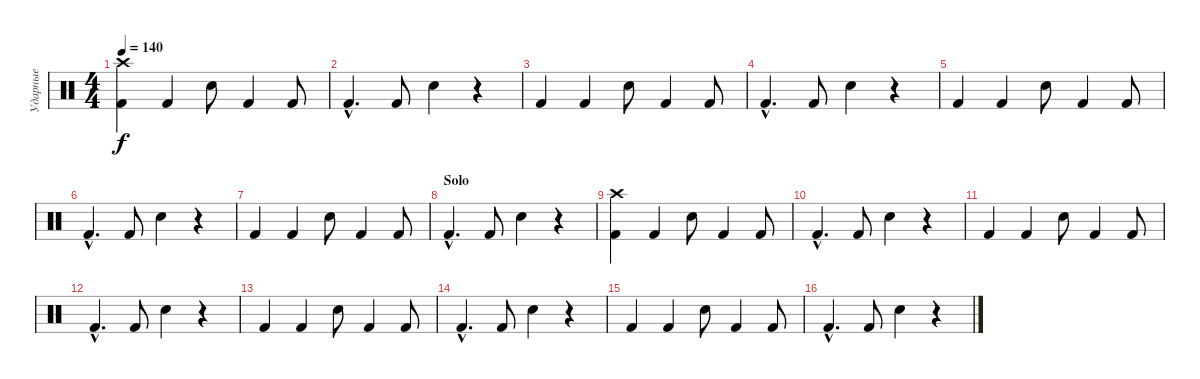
\track ("Ударные" "Ударные") {instrument percussion}
\staff {score}
\articulation defaults
\ts (4 4)
\tempo 140
\clef neutral
\ks c
("Kick (hit) 2" "Crash high (hit)").4{dy f} "Kick (hit) 2".4 "Snare (hit) 2".8 "Kick (hit) 2".4 "Kick (hit) 2".8 |
"Kick (hit) 2"{hac}.4{d} "Kick (hit) 2".8 "Snare (hit) 2".4 r.4 |
"Kick (hit) 2".4 "Kick (hit) 2".4 "Snare (hit) 2".8 "Kick (hit) 2".4 "Kick (hit) 2".8 |
"Kick (hit) 2"{hac}.4{d} "Kick (hit) 2".8 "Snare (hit) 2".4 r.4 |
"Kick (hit) 2".4 "Kick (hit) 2".4 "Snare (hit) 2".8 "Kick (hit) 2".4 "Kick (hit) 2".8 |
"Kick (hit) 2"{hac}.4{d} "Kick (hit) 2".8 "Snare (hit) 2".4 r.4 |
"Kick (hit) 2".4 "Kick (hit) 2".4 "Snare (hit) 2".8 "Kick (hit) 2".4 "Kick (hit) 2".8 |
\section ("" "Solo")
"Kick (hit) 2"{hac}.4{d} "Kick (hit) 2".8 "Snare (hit) 2".4 r.4 |
("Kick (hit) 2" "Crash high (hit)").4 "Kick (hit) 2".4 "Snare (hit) 2".8 "Kick (hit) 2".4 "Kick (hit) 2".8 |
"Kick (hit) 2"{hac}.4{d} "Kick (hit) 2".8 "Snare (hit) 2".4 r.4 |
"Kick (hit) 2".4 "Kick (hit) 2".4 "Snare (hit) 2".8 "Kick (hit) 2".4 "Kick (hit) 2".8 |
"Kick (hit) 2"{hac}.4{d} "Kick (hit) 2".8 "Snare (hit) 2".4 r.4 |
"Kick (hit) 2".4 "Kick (hit) 2".4 "Snare (hit) 2".8 "Kick (hit) 2".4 "Kick (hit) 2".8 |
"Kick (hit) 2"{hac}.4{d} "Kick (hit) 2".8 "Snare (hit) 2".4 r.4 |
"Kick (hit) 2".4 "Kick (hit) 2".4 "Snare (hit) 2".8 "Kick (hit) 2".4 "Kick (hit) 2".8 |
"Kick (hit) 2"{hac}.4{d} "Kick (hit) 2".8 "Snare (hit) 2".4 r.4
